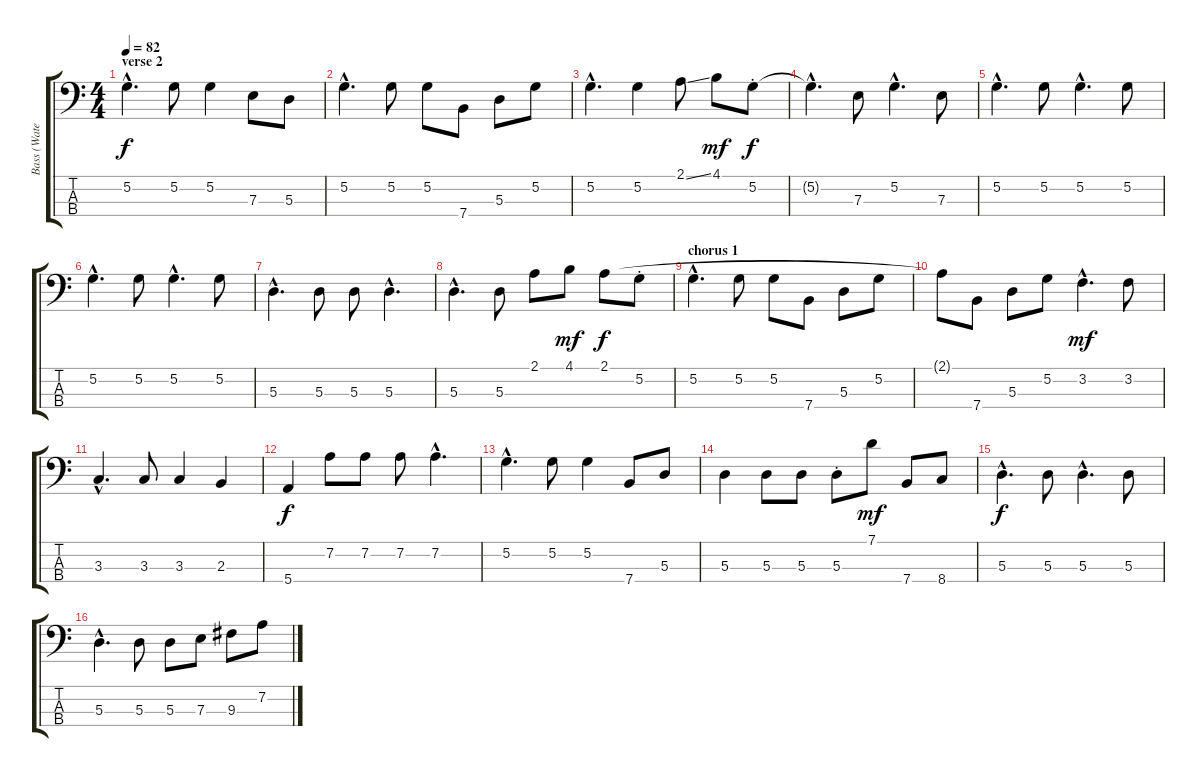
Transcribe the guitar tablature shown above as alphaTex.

\track ("Bass (Waters)" "Bass (Wate") {instrument electricbassfinger}
\staff {score tabs}
\tuning (G2 D2 A1 E1) {hide}
\ts (4 4)
\section ("" "verse 2")
\tempo 82
\clef f4
\ks c
5.2{hac}.4{d dy f} 5.2.8 5.2.4 7.3.8 5.3.8 |
5.2{hac}.4{d} 5.2.8 5.2.8 7.4.8 5.3.8 5.2.8 |
5.2{hac}.4{d} 5.2.4 2.1{ss}.8 4.1.8{dy mf} 5.2{st}.8{dy f} |
5.2{hac t}.4{d} 7.3.8 5.2{hac}.4{d} 7.3.8 |
5.2{hac}.4{d} 5.2.8 5.2{hac}.4{d} 5.2.8 |
5.2{hac}.4{d} 5.2.8 5.2{hac}.4{d} 5.2.8 |
5.3{hac}.4{d} 5.3.8 5.3.8 5.3{hac}.4{d} |
5.3{hac}.4{d} 5.3.8 2.1.8 4.1.8{dy mf} 2.1.8{dy f} 5.2{st}.8 |
\section ("" "chorus 1")
5.2{hac}.4{d} 5.2.8 5.2.8 7.4.8 5.3.8 5.2.8 |
2.1{t}.8 7.4.8 5.3.8 5.2.8 3.2{hac}.4{d dy mf} 3.2.8 |
3.3{hac}.4{d} 3.3.8 3.3.4 2.3.4 |
5.4.4{dy f} 7.2.8 7.2.8 7.2.8 7.2{hac}.4{d} |
5.2{hac}.4{d} 5.2.8 5.2.4 7.4.8 5.3.8 |
5.3.4 5.3.8 5.3.8 5.3{st}.8 7.1.8{dy mf} 7.4.8 8.4.8 |
5.3{hac}.4{d dy f} 5.3.8 5.3{hac}.4{d} 5.3.8 |
5.3{hac}.4{d} 5.3.8 5.3.8 7.3.8 9.3.8 7.2.8
